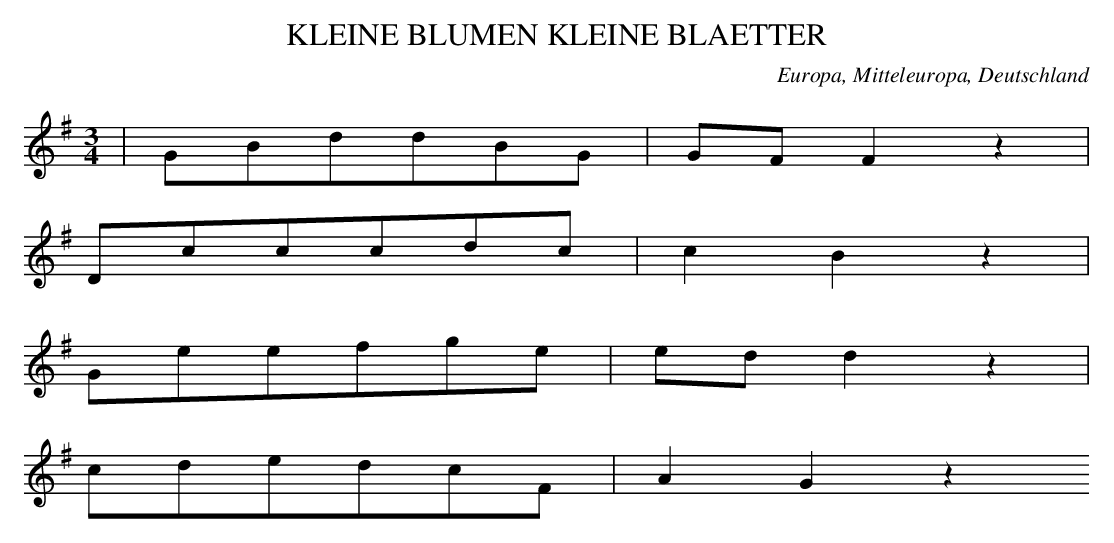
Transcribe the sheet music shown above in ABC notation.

X:1
T: KLEINE BLUMEN KLEINE BLAETTER
O: Europa, Mitteleuropa, Deutschland
M: 3/4
L: 1/8
K: G
 | GBddBG | GFF2z2 |
Dcccdc | c2B2z2 |
Geefge | edd2z2 |
cdedcF | A2G2z2
